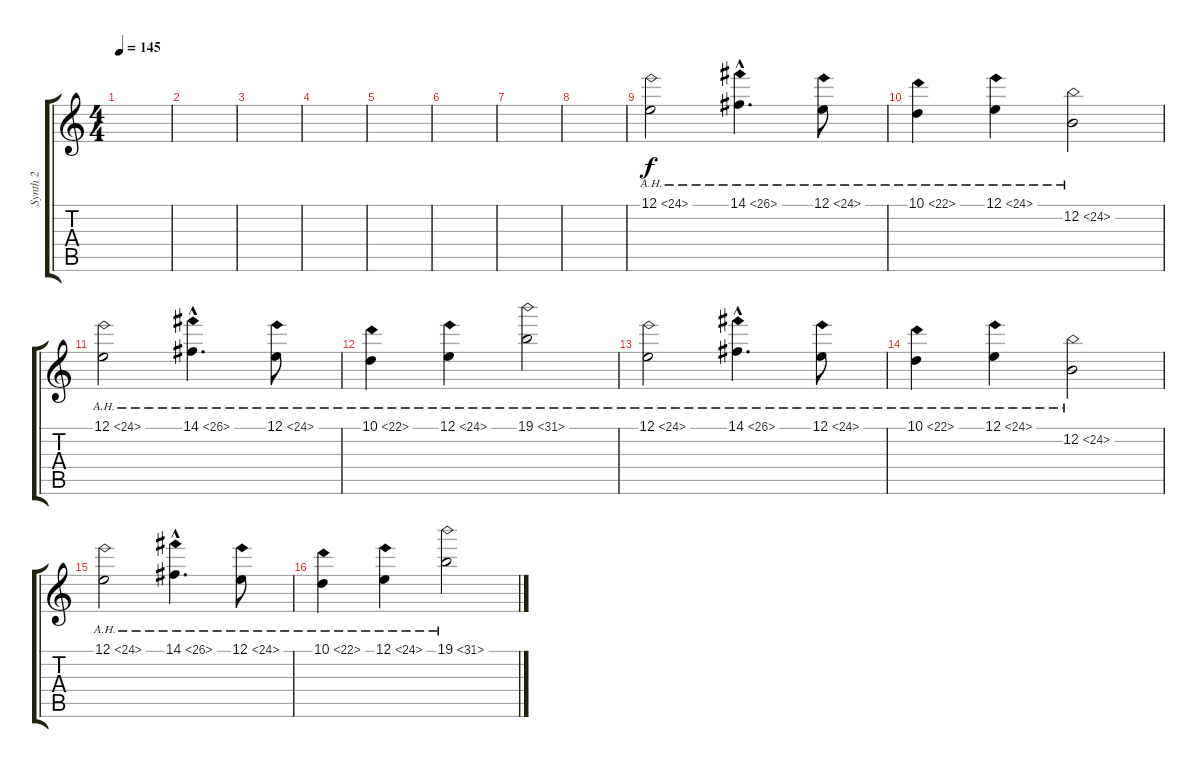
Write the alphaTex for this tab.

\track ("Synth 2" "Synth 2") {instrument piccolo}
\staff {score tabs}
\tuning (E4 B3 G3 D3 A2 E2) {hide}
\ts (4 4)
\tempo 145
\clef g2
\ks c
|
|
|
|
|
|
|
|
12.1{ah 12}.2 14.1{ah 12 hac}.4{d} 12.1{ah 12}.8 |
10.1{ah 12}.4 12.1{ah 12}.4 12.2{ah 12}.2 |
12.1{ah 12}.2 14.1{ah 12 hac}.4{d} 12.1{ah 12}.8 |
10.1{ah 12}.4 12.1{ah 12}.4 19.1{ah 12}.2 |
12.1{ah 12}.2 14.1{ah 12 hac}.4{d} 12.1{ah 12}.8 |
10.1{ah 12}.4 12.1{ah 12}.4 12.2{ah 12}.2 |
12.1{ah 12}.2 14.1{ah 12 hac}.4{d} 12.1{ah 12}.8 |
10.1{ah 12}.4 12.1{ah 12}.4 19.1{ah 12}.2
